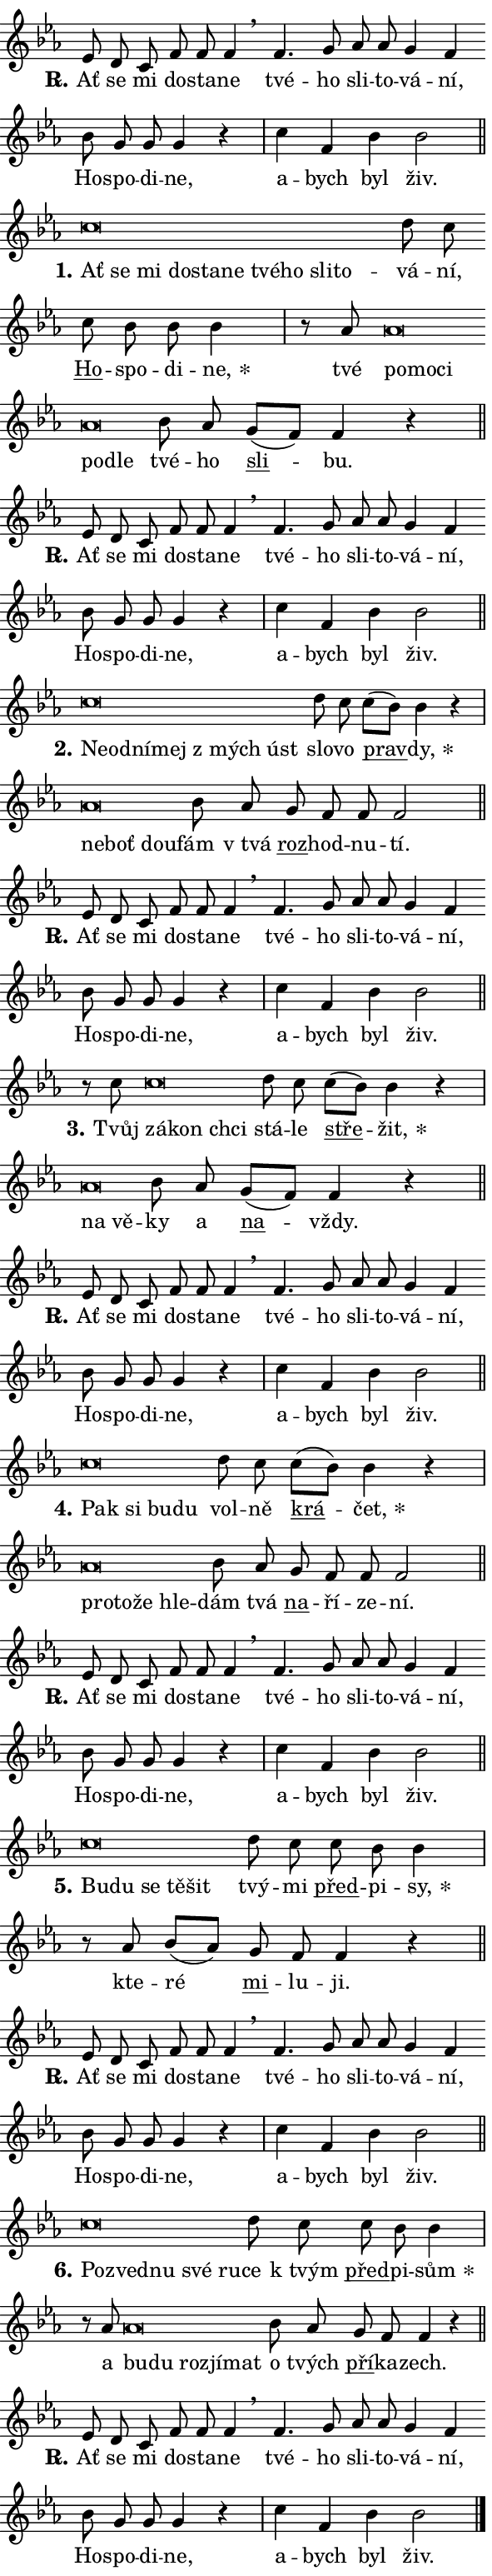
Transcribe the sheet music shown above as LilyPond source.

\version "2.24.0"
\header { tagline = "" }
\paper {
  indent = 0\cm
  top-margin = 0\cm
  right-margin = 0.13\cm % to fit lyric hyphens
  bottom-margin = 0\cm
  left-margin = 0\cm
  paper-width = 10\cm
  page-breaking = #ly:one-page-breaking
  system-system-spacing.basic-distance = #11
  score-system-spacing.basic-distance = #11
  ragged-last = ##f
}


%% Author: Thomas Morley
%% https://lists.gnu.org/archive/html/lilypond-user/2020-05/msg00002.html
#(define (line-position grob)
"Returns position of @var[grob} in current system:
   @code{'start}, if at first time-step
   @code{'end}, if at last time-step
   @code{'middle} otherwise
"
  (let* ((col (ly:item-get-column grob))
         (ln (ly:grob-object col 'left-neighbor))
         (rn (ly:grob-object col 'right-neighbor))
         (col-to-check-left (if (ly:grob? ln) ln col))
         (col-to-check-right (if (ly:grob? rn) rn col))
         (break-dir-left
           (and
             (ly:grob-property col-to-check-left 'non-musical #f)
             (ly:item-break-dir col-to-check-left)))
         (break-dir-right
           (and
             (ly:grob-property col-to-check-right 'non-musical #f)
             (ly:item-break-dir col-to-check-right))))
        (cond ((eqv? 1 break-dir-left) 'start)
              ((eqv? -1 break-dir-right) 'end)
              (else 'middle))))

#(define (tranparent-at-line-position vctor)
  (lambda (grob)
  "Relying on @code{line-position} select the relevant enry from @var{vctor}.
Used to determine transparency,"
    (case (line-position grob)
      ((end) (not (vector-ref vctor 0)))
      ((middle) (not (vector-ref vctor 1)))
      ((start) (not (vector-ref vctor 2))))))

noteHeadBreakVisibility =
#(define-music-function (break-visibility)(vector?)
"Makes @code{NoteHead}s transparent relying on @var{break-visibility}"
#{
  \override NoteHead.transparent =
    #(tranparent-at-line-position break-visibility)
#})

#(define delete-ledgers-for-transparent-note-heads
  (lambda (grob)
    "Reads whether a @code{NoteHead} is transparent.
If so this @code{NoteHead} is removed from @code{'note-heads} from
@var{grob}, which is supposed to be @code{LedgerLineSpanner}.
As a result ledgers are not printed for this @code{NoteHead}"
    (let* ((nhds-array (ly:grob-object grob 'note-heads))
           (nhds-list
             (if (ly:grob-array? nhds-array)
                 (ly:grob-array->list nhds-array)
                 '()))
           ;; Relies on the transparent-property being done before
           ;; Staff.LedgerLineSpanner.after-line-breaking is executed.
           ;; This is fragile ...
           (to-keep
             (remove
               (lambda (nhd)
                 (ly:grob-property nhd 'transparent #f))
               nhds-list)))
      ;; TODO find a better method to iterate over grob-arrays, similiar
      ;; to filter/remove etc for lists
      ;; For now rebuilt from scratch
      (set! (ly:grob-object grob 'note-heads)  '())
      (for-each
        (lambda (nhd)
          (ly:pointer-group-interface::add-grob grob 'note-heads nhd))
        to-keep))))

squashNotes = {
  \override NoteHead.X-extent = #'(-0.2 . 0.2)
  \override NoteHead.Y-extent = #'(-0.75 . 0)
  \override NoteHead.stencil =
    #(lambda (grob)
       (let ((pos (ly:grob-property grob 'staff-position)))
         (begin
           (if (< pos -7) (display "ERROR: Lower brevis then expected\n") (display ""))
           (if (<= pos -6) ly:text-interface::print ly:note-head::print))))
}
unSquashNotes = {
  \revert NoteHead.X-extent
  \revert NoteHead.Y-extent
  \revert NoteHead.stencil
}

hideNotes = \noteHeadBreakVisibility #begin-of-line-visible
unHideNotes = \noteHeadBreakVisibility #all-visible

% work-around for resetting accidentals
% https://lilypond.org/doc/v2.23/Documentation/notation/displaying-rhythms#unmetered-music
cadenzaMeasure = {
  \cadenzaOff
  \partial 1024 s1024
  \cadenzaOn
}

#(define-markup-command (accent layout props text) (markup?)
  "Underline accented syllable"
  (interpret-markup layout props
    #{\markup \override #'(offset . 4.3) \underline { #text }#}))

responsum = \markup \concat {
  "R" \hspace #-1.05 \path #0.1 #'((moveto 0 0.07) (lineto 0.9 0.8)) \hspace #0.05 "."
}

spaceSize = #0.6828661417322834 % exact space size for TeX Gyre Schola

\layout {
  \context {
    \Staff
    \remove "Time_signature_engraver"
    \override LedgerLineSpanner.after-line-breaking = #delete-ledgers-for-transparent-note-heads
  }
  \context {
    \Lyrics {
      \override LyricSpace.minimum-distance = \spaceSize
      \override LyricText.font-name = #"TeX Gyre Schola"
      \override LyricText.font-size = 1
      \override StanzaNumber.font-name = #"TeX Gyre Schola Bold"
      \override StanzaNumber.font-size = 1
    }
  }
  \context {
    \Score 
    \override NoteHead.text =
      #(lambda (grob) 
        (let ((pos (ly:grob-property grob 'staff-position)))
          #{\markup {
            \combine
              \halign #-0.55 \raise #(if (= pos -6) 0 0.5) \override #'(thickness . 2) \draw-line #'(3.2 . 0)
              \musicglyph "noteheads.sM1"
          }#}))
  }
}

% magnetic-lyrics.ily
%
%   written by
%     Jean Abou Samra <jean@abou-samra.fr>
%     Werner Lemberg <wl@gnu.org>
%
%   adapted by
%     Jiri Hon <jiri.hon@gmail.com>
%
% Version 2022-Apr-15

% https://www.mail-archive.com/lilypond-user@gnu.org/msg149350.html

#(define (Left_hyphen_pointer_engraver context)
   "Collect syllable-hyphen-syllable occurrences in lyrics and store
them in properties.  This engraver only looks to the left.  For
example, if the lyrics input is @code{foo -- bar}, it does the
following.

@itemize @bullet
@item
Set the @code{text} property of the @code{LyricHyphen} grob between
@q{foo} and @q{bar} to @code{foo}.

@item
Set the @code{left-hyphen} property of the @code{LyricText} grob with
text @q{foo} to the @code{LyricHyphen} grob between @q{foo} and
@q{bar}.
@end itemize

Use this auxiliary engraver in combination with the
@code{lyric-@/text::@/apply-@/magnetic-@/offset!} hook."
   (let ((hyphen #f)
         (text #f))
     (make-engraver
      (acknowledgers
       ((lyric-syllable-interface engraver grob source-engraver)
        (set! text grob)))
      (end-acknowledgers
       ((lyric-hyphen-interface engraver grob source-engraver)
        ;(when (not (grob::has-interface grob 'lyric-space-interface))
          (set! hyphen grob)));)
      ((stop-translation-timestep engraver)
       (when (and text hyphen)
         (ly:grob-set-object! text 'left-hyphen hyphen))
       (set! text #f)
       (set! hyphen #f)))))

#(define (lyric-text::apply-magnetic-offset! grob)
   "If the space between two syllables is less than the value in
property @code{LyricText@/.details@/.squash-threshold}, move the right
syllable to the left so that it gets concatenated with the left
syllable.

Use this function as a hook for
@code{LyricText@/.after-@/line-@/breaking} if the
@code{Left_@/hyphen_@/pointer_@/engraver} is active."
   (let ((hyphen (ly:grob-object grob 'left-hyphen #f)))
     (when hyphen
       (let ((left-text (ly:spanner-bound hyphen LEFT)))
         (when (grob::has-interface left-text 'lyric-syllable-interface)
           (let* ((common (ly:grob-common-refpoint grob left-text X))
                  (this-x-ext (ly:grob-extent grob common X))
                  (left-x-ext
                   (begin
                     ;; Trigger magnetism for left-text.
                     (ly:grob-property left-text 'after-line-breaking)
                     (ly:grob-extent left-text common X)))
                  ;; `delta` is the gap width between two syllables.
                  (delta (- (interval-start this-x-ext)
                            (interval-end left-x-ext)))
                  (details (ly:grob-property grob 'details))
                  (threshold (assoc-get 'squash-threshold details 0.2)))
             (when (< delta threshold)
               (let* (;; We have to manipulate the input text so that
                      ;; ligatures crossing syllable boundaries are not
                      ;; disabled.  For languages based on the Latin
                      ;; script this is essentially a beautification.
                      ;; However, for non-Western scripts it can be a
                      ;; necessity.
                      (lt (ly:grob-property left-text 'text))
                      (rt (ly:grob-property grob 'text))
                      (is-space (grob::has-interface hyphen 'lyric-space-interface))
                      (space (if is-space " " ""))
                      (extra-delta (if is-space spaceSize 0))
                      ;; Append new syllable.
                      (ltrt-space (if (and (string? lt) (string? rt))
                                (string-append lt space rt)
                                (make-concat-markup (list lt space rt))))
                      ;; Right-align `ltrt` to the right side.
                      (ltrt-space-markup (grob-interpret-markup
                               grob
                               (make-translate-markup
                                (cons (interval-length this-x-ext) 0)
                                (make-right-align-markup ltrt-space)))))
                 (begin
                   ;; Don't print `left-text`.
                   (ly:grob-set-property! left-text 'stencil #f)
                   ;; Set text and stencil (which holds all collected
                   ;; syllables so far) and shift it to the left.
                   (ly:grob-set-property! grob 'text ltrt-space)
                   (ly:grob-set-property! grob 'stencil ltrt-space-markup)
                   (ly:grob-translate-axis! grob (- (- delta extra-delta)) X))))))))))


#(define (lyric-hyphen::displace-bounds-first grob)
   ;; Make very sure this callback isn't triggered too early.
   (let ((left (ly:spanner-bound grob LEFT))
         (right (ly:spanner-bound grob RIGHT)))
     (ly:grob-property left 'after-line-breaking)
     (ly:grob-property right 'after-line-breaking)
     (ly:lyric-hyphen::print grob)))

squashThreshold = #0.4

\layout {
  \context {
    \Lyrics
    \consists #Left_hyphen_pointer_engraver
    \override LyricText.after-line-breaking =
      #lyric-text::apply-magnetic-offset!
    \override LyricHyphen.stencil = #lyric-hyphen::displace-bounds-first
    \override LyricText.details.squash-threshold = \squashThreshold
    \override LyricHyphen.minimum-distance = 0
    \override LyricHyphen.minimum-length = \squashThreshold
  }
}

squashText = \override LyricText.details.squash-threshold = 9999
unSquashText = \override LyricText.details.squash-threshold = \squashThreshold

leftText = \override LyricText.self-alignment-X = #LEFT
unLeftText = \revert LyricText.self-alignment-X

starOffset = #(lambda (grob) 
                (let ((x_offset (ly:self-alignment-interface::aligned-on-x-parent grob)))
                  (if (= x_offset 0) 0 (+ x_offset 1.2))))

star = #(define-music-function (syllable)(string?)
"Append star separator at the end of a syllable"
#{
  \once \override LyricText.X-offset = #starOffset
  \lyricmode { \markup {
    #syllable
    \override #'((font-name . "TeX Gyre Schola Bold")) \hspace #0.2 \lower #0.65 \larger "*"
  } }
#})

starAccent = #(define-music-function (syllable)(string?)
"Append star separator at the end of a syllable and make accent"
#{
  \once \override LyricText.X-offset = #starOffset
  \lyricmode { \markup {
    \accent #syllable
    \override #'((font-name . "TeX Gyre Schola Bold")) \hspace #0.2 \lower #0.65 \larger "*"
  } }
#})

breath = #(define-music-function (syllable)(string?)
"Append breathing indicator at the end of a syllable"
#{
  \lyricmode { \markup { #syllable "+" } }
#})

optionalBreath = #(define-music-function (syllable)(string?)
"Append optional breathing indicator at the end of a syllable"
#{
  \lyricmode { \markup { #syllable "(+)" } }
#})


\score {
    <<
        \new Voice = "melody" { \cadenzaOn \key es \major \relative { es'8 d c f f f4 \breathe \bar "" f4. g8 \bar "" as as \bar "" g4 f \bar "" bes8 g g g4 r \cadenzaMeasure \bar "|" c f, bes bes2 \cadenzaMeasure \bar "||" \break } }
        \new Lyrics \lyricsto "melody" { \lyricmode { \set stanza = \responsum
Ať se mi do -- sta -- ne tvé -- ho sli -- to -- vá -- ní, Ho -- spo -- di -- ne, a -- bych byl živ. } }
    >>
    \layout {}
}

\score {
    <<
        \new Voice = "melody" { \cadenzaOn \key es \major \relative { \squashNotes c''\breve*1/16 \hideNotes \breve*1/16 \bar "" \breve*1/16 \bar "" \breve*1/16 \bar "" \breve*1/16 \bar "" \breve*1/16 \bar "" \breve*1/16 \bar "" \breve*1/16 \bar "" \breve*1/16 \breve*1/16 \bar "" \unHideNotes \unSquashNotes d8 c \bar "" c bes bes bes4 \cadenzaMeasure \bar "|" r8 as8 \squashNotes as\breve*1/16 \hideNotes \breve*1/16 \bar "" \breve*1/16 \bar "" \breve*1/16 \breve*1/16 \bar "" \unHideNotes \unSquashNotes bes8 as \bar "" g[( f)] f4 r \cadenzaMeasure \bar "||" \break } }
        \new Lyrics \lyricsto "melody" { \lyricmode { \set stanza = "1."
\leftText Ať \squashText se mi do -- sta -- ne tvé -- ho sli -- to -- \unLeftText \unSquashText vá -- ní, \markup \accent Ho -- spo -- di -- \star ne, tvé \leftText po -- \squashText mo -- ci po -- dle \unLeftText \unSquashText tvé -- ho \markup \accent sli -- bu. } }
    >>
    \layout {}
}

\score {
    <<
        \new Voice = "melody" { \cadenzaOn \key es \major \relative { es'8 d c f f f4 \breathe \bar "" f4. g8 \bar "" as as \bar "" g4 f \bar "" bes8 g g g4 r \cadenzaMeasure \bar "|" c f, bes bes2 \cadenzaMeasure \bar "||" \break } }
        \new Lyrics \lyricsto "melody" { \lyricmode { \set stanza = \responsum
Ať se mi do -- sta -- ne tvé -- ho sli -- to -- vá -- ní, Ho -- spo -- di -- ne, a -- bych byl živ. } }
    >>
    \layout {}
}

\score {
    <<
        \new Voice = "melody" { \cadenzaOn \key es \major \relative { \squashNotes c''\breve*1/16 \hideNotes \breve*1/16 \bar "" \breve*1/16 \bar "" \breve*1/16 \bar "" \breve*1/16 \breve*1/16 \bar "" \unHideNotes \unSquashNotes d8 c \bar "" c[( bes)] bes4 r \cadenzaMeasure \bar "|" \squashNotes as\breve*1/16 \hideNotes \breve*1/16 \breve*1/16 \bar "" \unHideNotes \unSquashNotes bes8 as \bar "" g f f f2 \cadenzaMeasure \bar "||" \break } }
        \new Lyrics \lyricsto "melody" { \lyricmode { \set stanza = "2."
\leftText Ne -- \squashText od -- ní -- mej "z mých" úst \unLeftText \unSquashText slo -- vo \markup \accent prav -- \star dy, \leftText ne -- \squashText boť dou -- \unLeftText \unSquashText fám "v tvá" \markup \accent roz -- hod -- nu -- tí. } }
    >>
    \layout {}
}

\score {
    <<
        \new Voice = "melody" { \cadenzaOn \key es \major \relative { es'8 d c f f f4 \breathe \bar "" f4. g8 \bar "" as as \bar "" g4 f \bar "" bes8 g g g4 r \cadenzaMeasure \bar "|" c f, bes bes2 \cadenzaMeasure \bar "||" \break } }
        \new Lyrics \lyricsto "melody" { \lyricmode { \set stanza = \responsum
Ať se mi do -- sta -- ne tvé -- ho sli -- to -- vá -- ní, Ho -- spo -- di -- ne, a -- bych byl živ. } }
    >>
    \layout {}
}

\score {
    <<
        \new Voice = "melody" { \cadenzaOn \key es \major \relative { r8 c''8 \squashNotes c\breve*1/16 \hideNotes \breve*1/16 \breve*1/16 \bar "" \unHideNotes \unSquashNotes d8 c \bar "" c[( bes)] bes4 r \cadenzaMeasure \bar "|" \squashNotes as\breve*1/16 \hideNotes \breve*1/16 \bar "" \unHideNotes \unSquashNotes bes8 as \bar "" g[( f)] f4 r \cadenzaMeasure \bar "||" \break } }
        \new Lyrics \lyricsto "melody" { \lyricmode { \set stanza = "3."
Tvůj \leftText zá -- \squashText kon chci \unLeftText \unSquashText stá -- le \markup \accent stře -- \star žit, \leftText na \squashText vě -- \unLeftText \unSquashText ky a \markup \accent na -- vždy. } }
    >>
    \layout {}
}

\score {
    <<
        \new Voice = "melody" { \cadenzaOn \key es \major \relative { es'8 d c f f f4 \breathe \bar "" f4. g8 \bar "" as as \bar "" g4 f \bar "" bes8 g g g4 r \cadenzaMeasure \bar "|" c f, bes bes2 \cadenzaMeasure \bar "||" \break } }
        \new Lyrics \lyricsto "melody" { \lyricmode { \set stanza = \responsum
Ať se mi do -- sta -- ne tvé -- ho sli -- to -- vá -- ní, Ho -- spo -- di -- ne, a -- bych byl živ. } }
    >>
    \layout {}
}

\score {
    <<
        \new Voice = "melody" { \cadenzaOn \key es \major \relative { \squashNotes c''\breve*1/16 \hideNotes \breve*1/16 \bar "" \breve*1/16 \breve*1/16 \bar "" \unHideNotes \unSquashNotes d8 c \bar "" c[( bes)] bes4 r \cadenzaMeasure \bar "|" \squashNotes as\breve*1/16 \hideNotes \breve*1/16 \bar "" \breve*1/16 \breve*1/16 \bar "" \unHideNotes \unSquashNotes bes8 as \bar "" g f f f2 \cadenzaMeasure \bar "||" \break } }
        \new Lyrics \lyricsto "melody" { \lyricmode { \set stanza = "4."
\leftText Pak \squashText si bu -- du \unLeftText \unSquashText vol -- ně \markup \accent krá -- \star čet, \leftText pro -- \squashText to -- že hle -- \unLeftText \unSquashText dám tvá \markup \accent na -- ří -- ze -- ní. } }
    >>
    \layout {}
}

\score {
    <<
        \new Voice = "melody" { \cadenzaOn \key es \major \relative { es'8 d c f f f4 \breathe \bar "" f4. g8 \bar "" as as \bar "" g4 f \bar "" bes8 g g g4 r \cadenzaMeasure \bar "|" c f, bes bes2 \cadenzaMeasure \bar "||" \break } }
        \new Lyrics \lyricsto "melody" { \lyricmode { \set stanza = \responsum
Ať se mi do -- sta -- ne tvé -- ho sli -- to -- vá -- ní, Ho -- spo -- di -- ne, a -- bych byl živ. } }
    >>
    \layout {}
}

\score {
    <<
        \new Voice = "melody" { \cadenzaOn \key es \major \relative { \squashNotes c''\breve*1/16 \hideNotes \breve*1/16 \bar "" \breve*1/16 \bar "" \breve*1/16 \breve*1/16 \bar "" \unHideNotes \unSquashNotes d8 c \bar "" c bes bes4 \cadenzaMeasure \bar "|" r8 as8 bes8[( as)] \bar "" g f f4 r \cadenzaMeasure \bar "||" \break } }
        \new Lyrics \lyricsto "melody" { \lyricmode { \set stanza = "5."
\leftText Bu -- \squashText du se tě -- šit \unLeftText \unSquashText tvý -- mi \markup \accent před -- pi -- \star sy, kte -- ré \markup \accent mi -- lu -- ji. } }
    >>
    \layout {}
}

\score {
    <<
        \new Voice = "melody" { \cadenzaOn \key es \major \relative { es'8 d c f f f4 \breathe \bar "" f4. g8 \bar "" as as \bar "" g4 f \bar "" bes8 g g g4 r \cadenzaMeasure \bar "|" c f, bes bes2 \cadenzaMeasure \bar "||" \break } }
        \new Lyrics \lyricsto "melody" { \lyricmode { \set stanza = \responsum
Ať se mi do -- sta -- ne tvé -- ho sli -- to -- vá -- ní, Ho -- spo -- di -- ne, a -- bych byl živ. } }
    >>
    \layout {}
}

\score {
    <<
        \new Voice = "melody" { \cadenzaOn \key es \major \relative { \squashNotes c''\breve*1/16 \hideNotes \breve*1/16 \bar "" \breve*1/16 \bar "" \breve*1/16 \breve*1/16 \bar "" \unHideNotes \unSquashNotes d8 c \bar "" c bes bes4 \cadenzaMeasure \bar "|" r8 as8 \squashNotes as\breve*1/16 \hideNotes \breve*1/16 \bar "" \breve*1/16 \bar "" \breve*1/16 \breve*1/16 \bar "" \unHideNotes \unSquashNotes bes8 as \bar "" g f f4 r \cadenzaMeasure \bar "||" \break } }
        \new Lyrics \lyricsto "melody" { \lyricmode { \set stanza = "6."
\leftText Po -- \squashText zved -- nu své ru -- \unLeftText \unSquashText ce "k tvým" \markup \accent před -- pi -- \star sům a \leftText bu -- \squashText du roz -- jí -- mat \unLeftText \unSquashText o tvých \markup \accent pří -- ka -- zech. } }
    >>
    \layout {}
}

\score {
    <<
        \new Voice = "melody" { \cadenzaOn \key es \major \relative { es'8 d c f f f4 \breathe \bar "" f4. g8 \bar "" as as \bar "" g4 f \bar "" bes8 g g g4 r \cadenzaMeasure \bar "|" c f, bes bes2 \cadenzaMeasure \bar "||" \break } \bar "|." }
        \new Lyrics \lyricsto "melody" { \lyricmode { \set stanza = \responsum
Ať se mi do -- sta -- ne tvé -- ho sli -- to -- vá -- ní, Ho -- spo -- di -- ne, a -- bych byl živ. } }
    >>
    \layout {}
}
